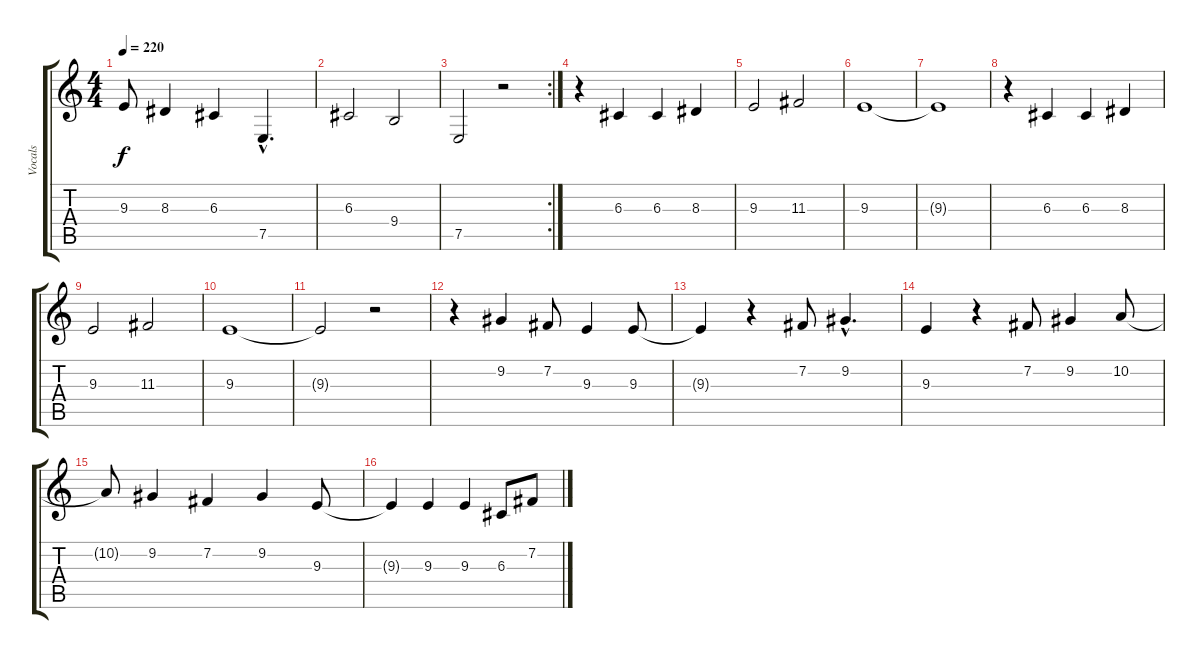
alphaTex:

\track ("Vocals" "Vocals") {instrument altosax}
\staff {score tabs}
\tuning (E4 B3 G3 D3 A2 E2) {hide}
\ts (4 4)
\tempo 220
\clef g2
\ks c
9.3{t}.8{dy f} 8.3.4 6.3.4 7.5{hac}.4{d} |
6.3.2 9.4.2 |
\rc 2
7.5.2 r.2 |
r.4 6.3.4 6.3.4 8.3.4 |
9.3.2 11.3.2 |
9.3.1 |
9.3{t}.1 |
r.4 6.3.4 6.3.4 8.3.4 |
9.3.2 11.3.2 |
9.3.1 |
9.3{t}.2 r.2 |
r.4 9.2.4 7.2.8 9.3.4 9.3.8 |
9.3{t}.4 r.4 7.2.8 9.2{hac}.4{d} |
9.3.4 r.4 7.2.8 9.2.4 10.2.8 |
10.2{t}.8 9.2.4 7.2.4 9.2.4 9.3.8 |
9.3{t}.4 9.3.4 9.3.4 6.3.8 7.2.8
